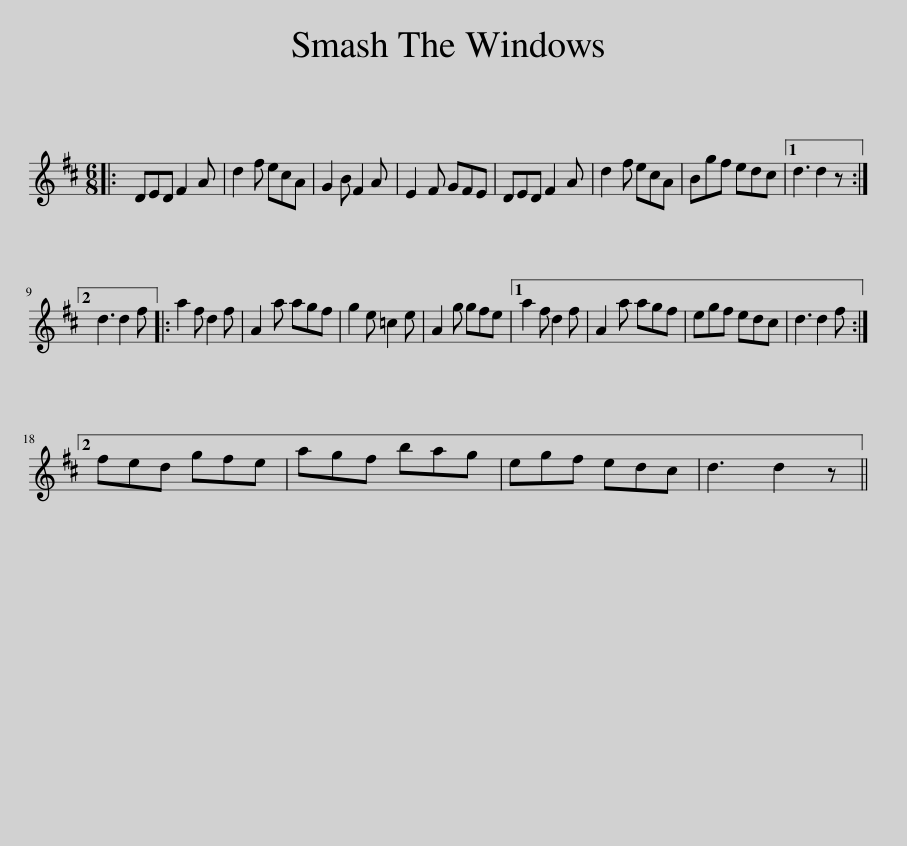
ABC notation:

X:1
L:1/8
M:6/8
I:linebreak $
K:D
V:1 treble
V:1
|: DED F2 A | d2 f ecA | G2 B F2 A | E2 F GFE | DED F2 A | %5
 d2 f ecA | Bgf edc |1 d3 d2 z :|2$ d3 d2 f |: a2 f d2 f | %10
 A2 a agf | g2 e =c2 e | A2 g gfe |1 a2 f d2 f | A2 a agf | %15
 egf edc | d3 d2 f :|2$ fed gfe | agf bag | egf edc | %20
 d3 d2 z || %21
